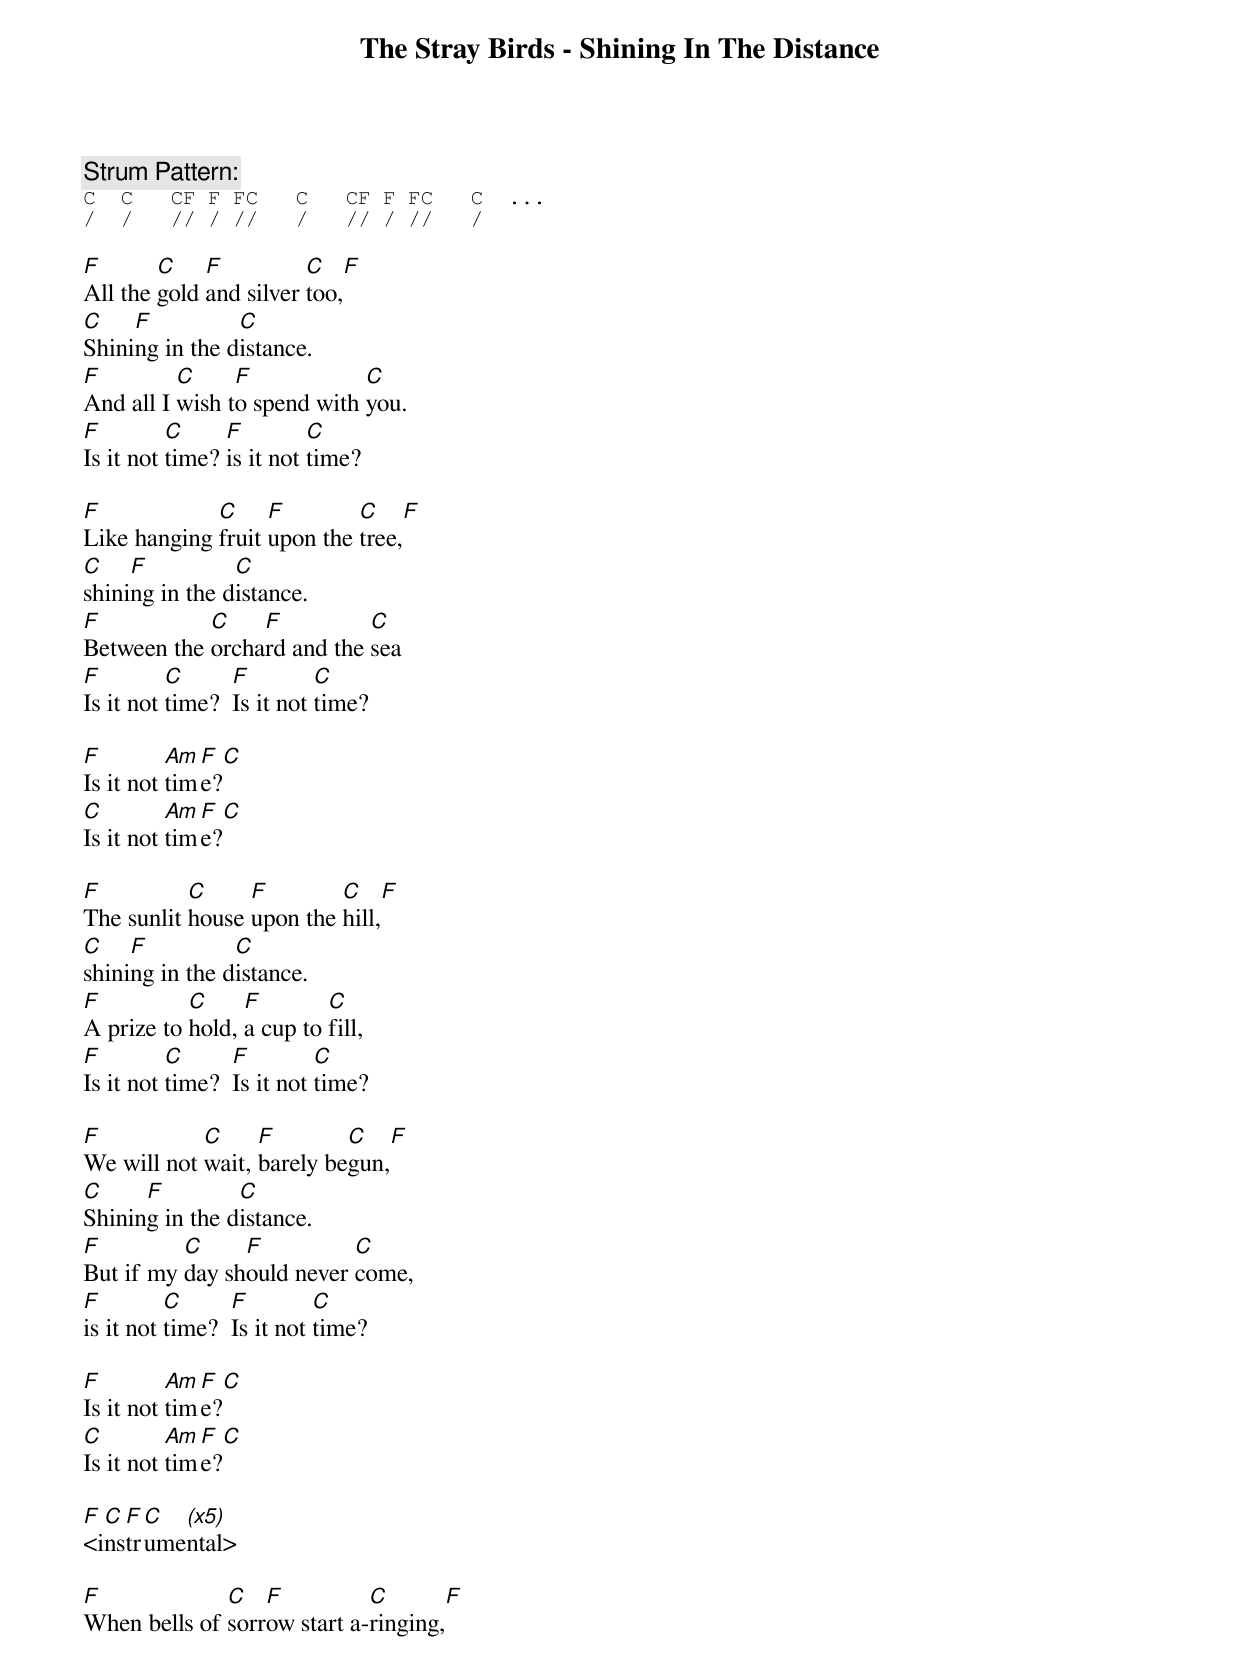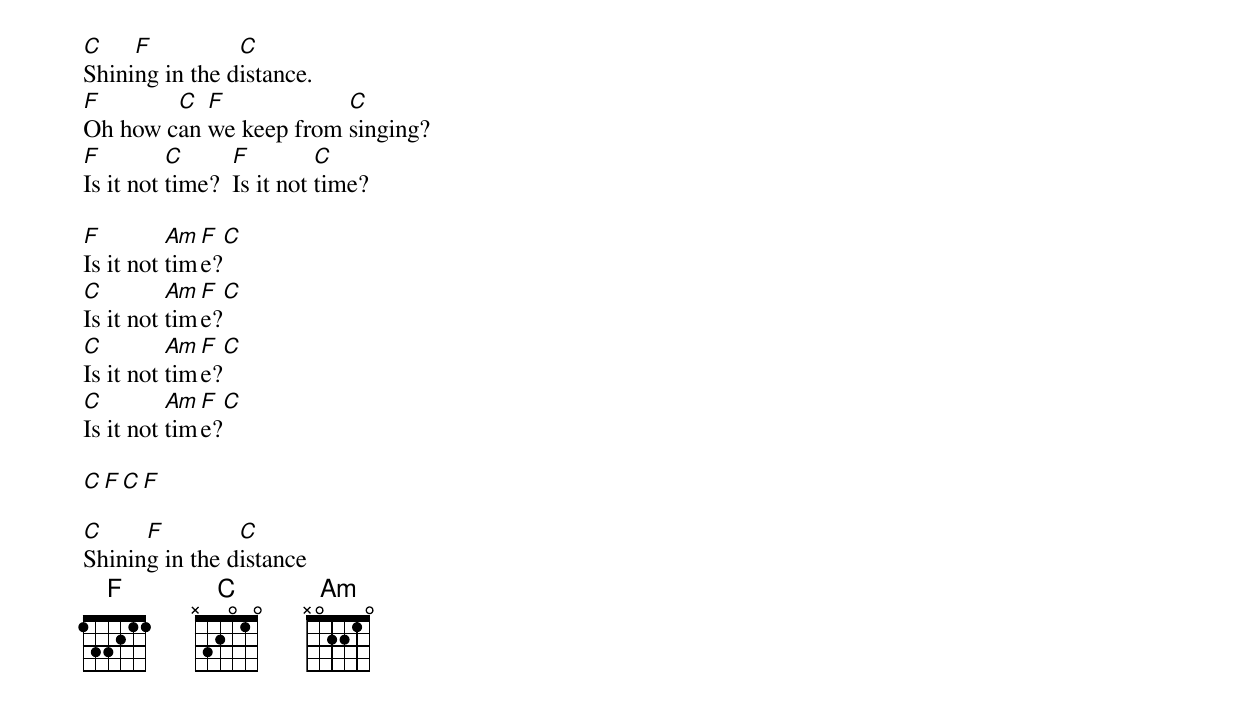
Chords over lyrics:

The Stray Birds - Shining In The Distance

Strum Pattern:
C  C   CF F FC   C   CF F FC   C  ...
/  /   // / //   /   // / //   /

F       C    F	        C	F
All the gold and silver too,
C    F          C
Shining in the distance.
F         C	F  	     C
And all I wish to spend with you.
F	  C	F   	  C
Is it not time? is it not time?

F	     C	   F	    C		F
Like hanging fruit upon the tree,
C    F	 	C
shining in the distance.
F	    C	 F    	    C
Between the orchard and the sea
F	  C	 F         C
Is it not time?  Is it not time?

F	  Am F C
Is it not time?
C	  Am F C
Is it not time?

F	   C	 F	  C		F
The sunlit house upon the hill,
C    F		C
shining in the distance.
F	   C	 F   	  C
A prize to hold, a cup to fill,
F	  C	 F   	   C
Is it not time?  Is it not time?

F	    C	  F	   C		F
We will not wait, barely begun,
C     F		C
Shining in the distance.
F	  C	F	   C
But if my day should never come,
F	  C	 F	   C
is it not time?  Is it not time?

F	  Am F C
Is it not time?
C	  Am F C
Is it not time?

F C F C  (x5)
<instrumental>

F	      C	  F    	     C		F
When bells of sorrow start a-ringing,
C    F	 	C
Shining in the distance.
F       C  F	 	C
Oh how can we keep from singing?
F	  C	 F    	   C
Is it not time?  Is it not time?

F	  Am F C
Is it not time?
C	  Am F C
Is it not time?
C	  Am F C
Is it not time?
C	  Am F C
Is it not time?

C F C F

C     F	 	C
Shining in the distance
